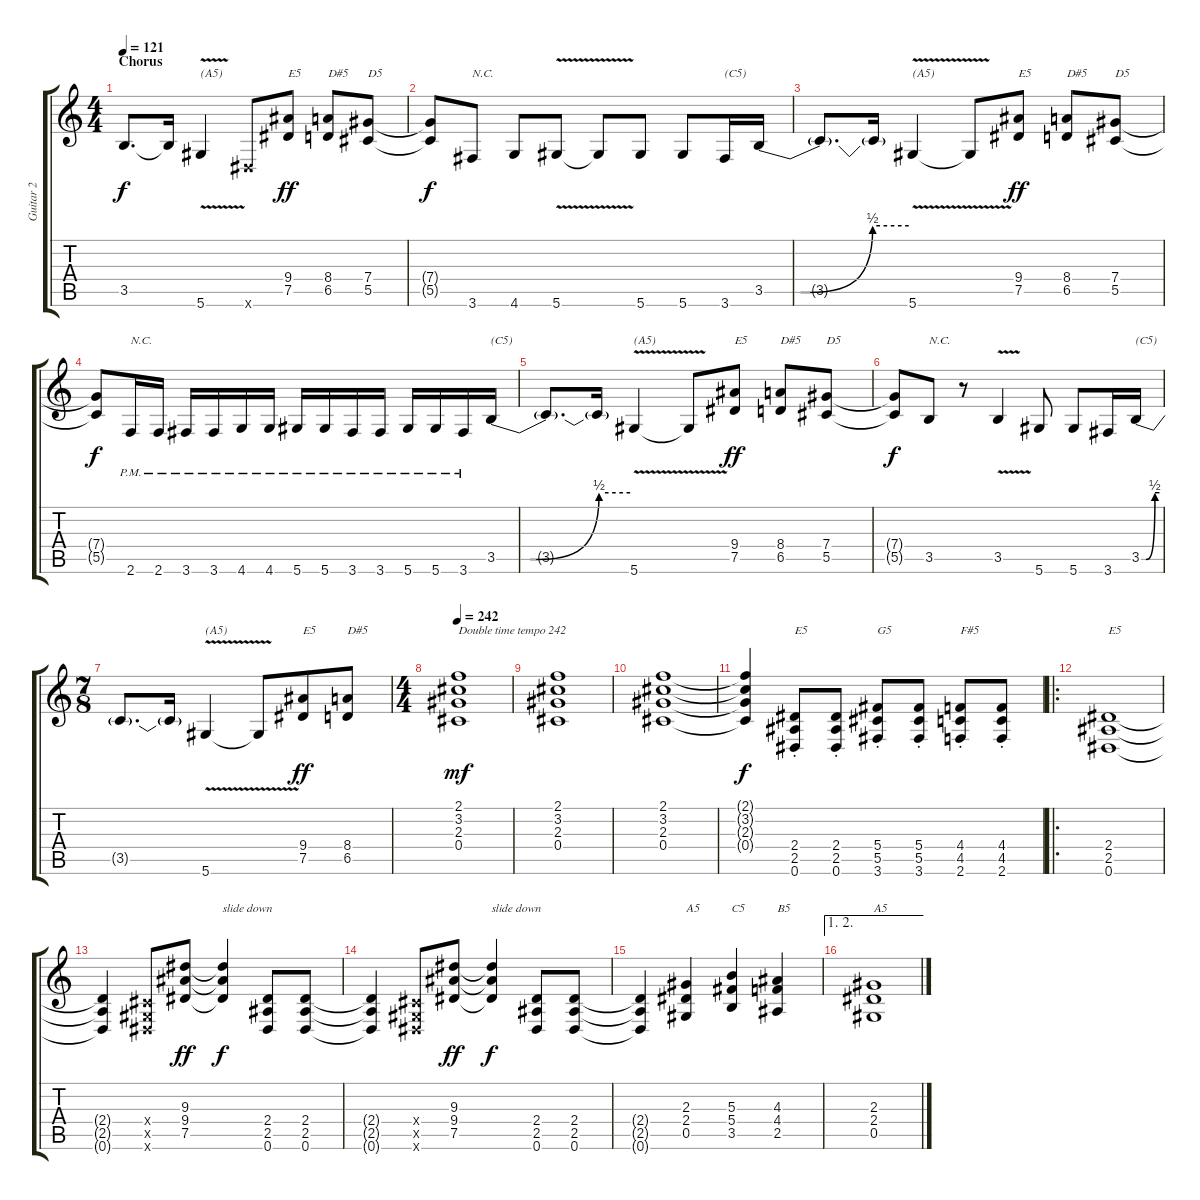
\track ("Guitar 2" "Guitar 2") {instrument distortionguitar}
\staff {score tabs}
\tuning (Eb4 Bb3 Gb3 Db3 Ab2 Eb2) {hide}
\ts (4 4)
\section ("" "Chorus")
\tempo 121
\clef g2
\ks c
3.5{t}.8{d dy f} 3.5{t}.16 5.6{v}.4{txt "(A5)"} 0.6{x}.8 (9.4 7.5).8{txt "E5" dy ff} (8.4 6.5).8{txt "D#5"} (7.4 5.5).8{txt "D5"} |
(7.4{t} 5.5{t}).8{dy f} 3.6.8{txt "N.C."} 4.6.8 5.6{v}.8 5.6{t}.8 5.6.8 5.6.8 3.6.16{txt "(C5)"} 3.5{be (custom 0 0 15 0 45 2 60 2)}.16 |
3.5{t}.8{d} 3.5{t}.16 5.6{v}.4{txt "(A5)"} 5.6{t}.8 (9.4 7.5).8{txt "E5" dy ff} (8.4 6.5).8{txt "D#5"} (7.4 5.5).8{txt "D5"} |
(7.4{t} 5.5{t}).8{dy f} 2.6{pm}.16{txt "N.C."} 2.6{pm}.16 3.6{pm}.16 3.6{pm}.16 4.6{pm}.16 4.6{pm}.16 5.6{pm}.16 5.6{pm}.16 3.6{pm}.16 3.6{pm}.16 5.6{pm}.16 5.6{pm}.16 3.6{pm}.16 3.5{be (custom 0 0 15 0 46 2 60 2)}.16{txt "(C5)"} |
3.5{t}.8{d} 3.5{t}.16 5.6{v}.4{txt "(A5)"} 5.6{t}.8 (9.4 7.5).8{txt "E5" dy ff} (8.4 6.5).8{txt "D#5"} (7.4 5.5).8{txt "D5"} |
(7.4{t} 5.5{t}).8{dy f} 3.5.8{txt "N.C."} r.8 3.5{v}.4 5.6.8 5.6.8 3.6.16 3.5{be (custom 0 0 15 0 45 2 60 2)}.16{txt "(C5)"} |
\ts (7 8)
3.5{t}.8{d} 3.5{t}.16 5.6{v}.4{txt "(A5)"} 5.6{t}.8 (9.4 7.5).8{txt "E5" dy ff} (8.4 6.5).8{txt "D#5"} |
\ts (4 4)
\tempo 242
(2.1 3.2 2.3 0.4).1{txt "Double time tempo 242" dy mf} |
(2.1 3.2 2.3 0.4).1 |
(2.1 3.2 2.3 0.4).1 |
(2.1{t} 3.2{t} 2.3{t} 0.4{t}).4{dy f} (2.4{st} 2.5{st} 0.6{st}).8{txt "E5"} (2.4{st} 2.5{st} 0.6{st}).8 (5.4{st} 5.5{st} 3.6{st}).8{txt "G5"} (5.4{st} 5.5{st} 3.6{st}).8 (4.4{st} 4.5{st} 2.6{st}).8{txt "F#5"} (4.4{st} 4.5{st} 2.6{st}).8 |
\ro
(2.4 2.5 0.6).1{txt "E5"} |
(2.4{t} 2.5{t} 0.6{t}).4 (0.4{x} 0.5{x} 0.6{x}).8 (9.3 9.4 7.5).8{dy ff} (9.3{t} 9.4{t} 7.5{t}).4{txt "slide down" dy f} (2.4 2.5 0.6).8 (2.4 2.5 0.6).8 |
(2.4{t} 2.5{t} 0.6{t}).4 (0.4{x} 0.5{x} 0.6{x}).8 (9.3 9.4 7.5).8{dy ff} (9.3{t} 9.4{t} 7.5{t}).4{txt "slide down" dy f} (2.4 2.5 0.6).8 (2.4 2.5 0.6).8 |
(2.4{t} 2.5{t} 0.6{t}).4 (2.3 2.4 0.5).4{txt "A5"} (5.3 5.4 3.5).4{txt "C5"} (4.3 4.4 2.5).4{txt "B5"} |
\ae (1 2)
(2.3 2.4 0.5).1{txt "A5"}
